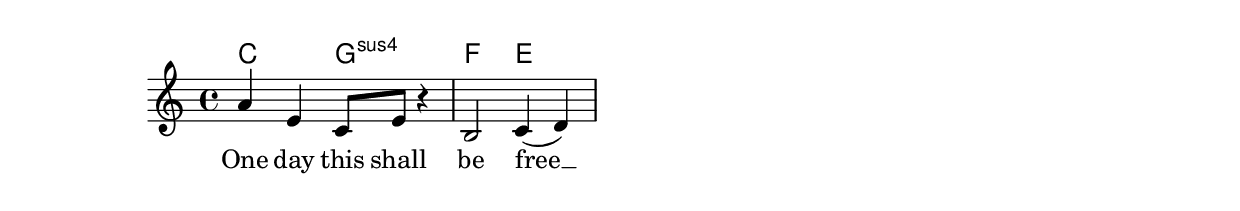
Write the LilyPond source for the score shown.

%% Do not edit this file; it is automatically
%% generated from LSR http://lsr.dsi.unimi.it
%% This file is in the public domain.
\version "2.12.2"

\header {
  lsrtags = "chords"

%% Translation of GIT committish: a874fda3641c9e02f61be5c41b215b8304b8ed00
  texidoces = "
Al juntar nombres de acorde en cifrado americano, melodía y letra,
obtenemos una hoja guía de acordes o «lead sheet»:

"
  doctitlees = "Hoja guía de acordes o «lead sheet» sencilla"


%% Translation of GIT committish: 0a868be38a775ecb1ef935b079000cebbc64de40
 texidocde = "
Ein Liedblatt besteht aus Akkordbezeichnungen, einer Melodie und dem Liedtext:

"
  doctitlede = "Ein einfaches Liedblatt"

%% Translation of GIT committish: 9594a4569164407a146bbc4aad8be3a60a4725cf
  texidocfr = "
Assembler des noms d'accords, une mélodie et des paroles permet
d'obtenir la  partition d'un chanson :

"
  doctitlefr = "Chanson simple"

  texidoc = "
When put together, chord names, a melody, and lyrics form a lead sheet:

"
  doctitle = "Simple lead sheet"
} % begin verbatim

<<
  \chords { c2 g:sus4 f e }
  \relative c'' {
    a4 e c8 e r4
    b2 c4( d)
  }
  \addlyrics { One day this shall be free __ }
>>

